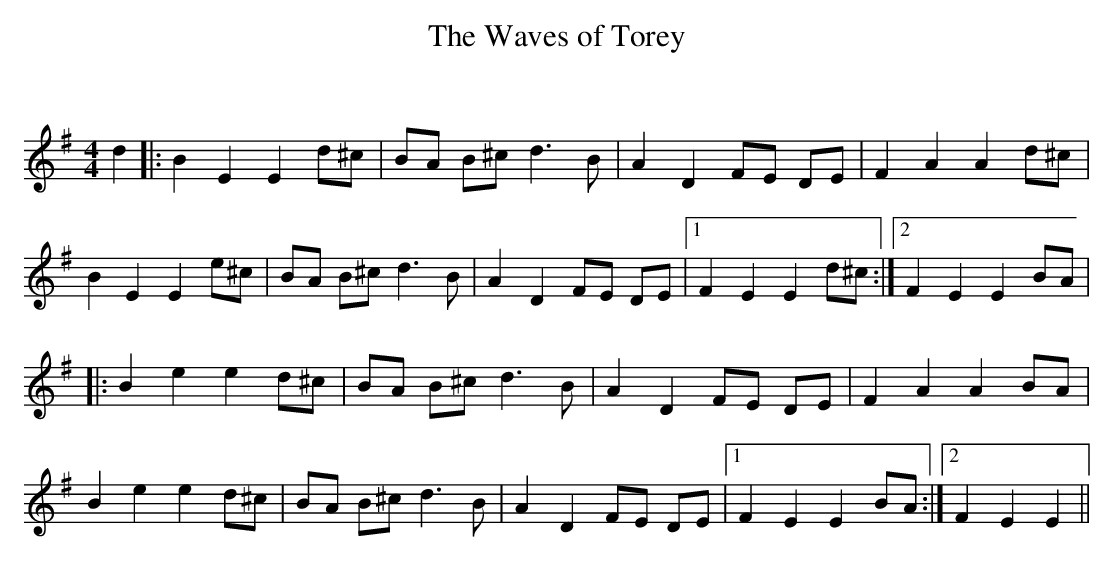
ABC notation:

X:1
T: The Waves of Torey
C:
Q: 232
K:Em
M:4/4
L:1/8
d2|:B2 E2 E2 d^c|BA B^c d3B|A2 D2 FE DE|F2 A2 A2 d^c|
B2 E2 E2 e^c|BA B^c d3B|A2 D2 FE DE|1F2 E2 E2 d^c:|2F2 E2 E2 BA|
|:B2 e2 e2 d^c|BA B^c d3B|A2 D2 FE DE|F2 A2 A2 BA|
B2 e2 e2 d^c|BA B^c d3B|A2 D2 FE DE|1F2 E2 E2 BA:|2F2 E2 E2||
